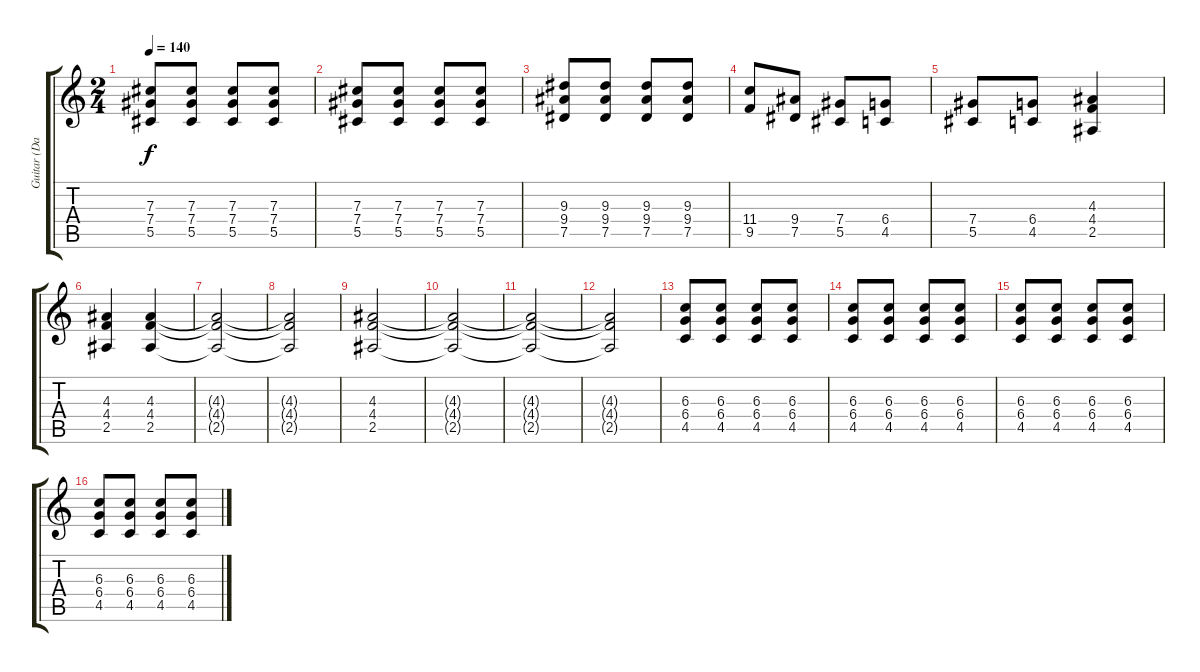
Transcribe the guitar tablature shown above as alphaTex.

\track ("Guitar (Dallas Green)" "Guitar (Da") {instrument distortionguitar}
\staff {score tabs}
\tuning (Eb4 Bb3 Gb3 Db3 Ab2 Eb2) {hide}
\ts (2 4)
\tempo 140
\clef g2
\ks c
(7.3 7.4 5.5).8{dy f} (7.3 7.4 5.5).8 (7.3 7.4 5.5).8 (7.3 7.4 5.5).8 |
(7.3 7.4 5.5).8 (7.3 7.4 5.5).8 (7.3 7.4 5.5).8 (7.3 7.4 5.5).8 |
(9.3 9.4 7.5).8 (9.3 9.4 7.5).8 (9.3 9.4 7.5).8 (9.3 9.4 7.5).8 |
(11.4 9.5).8 (9.4 7.5).8 (7.4 5.5).8 (6.4 4.5).8 |
(7.4 5.5).8 (6.4 4.5).8 (4.3 4.4 2.5).4 |
(4.3 4.4 2.5).4 (4.3 4.4 2.5).4 |
(4.3{t} 4.4{t} 2.5{t}).2 |
(4.3{t} 4.4{t} 2.5{t}).2 |
(4.3 4.4 2.5).2 |
(4.3{t} 4.4{t} 2.5{t}).2 |
(4.3{t} 4.4{t} 2.5{t}).2 |
(4.3{t} 4.4{t} 2.5{t}).2 |
(6.3 6.4 4.5).8 (6.3 6.4 4.5).8 (6.3 6.4 4.5).8 (6.3 6.4 4.5).8 |
(6.3 6.4 4.5).8 (6.3 6.4 4.5).8 (6.3 6.4 4.5).8 (6.3 6.4 4.5).8 |
(6.3 6.4 4.5).8 (6.3 6.4 4.5).8 (6.3 6.4 4.5).8 (6.3 6.4 4.5).8 |
(6.3 6.4 4.5).8 (6.3 6.4 4.5).8 (6.3 6.4 4.5).8 (6.3 6.4 4.5).8
